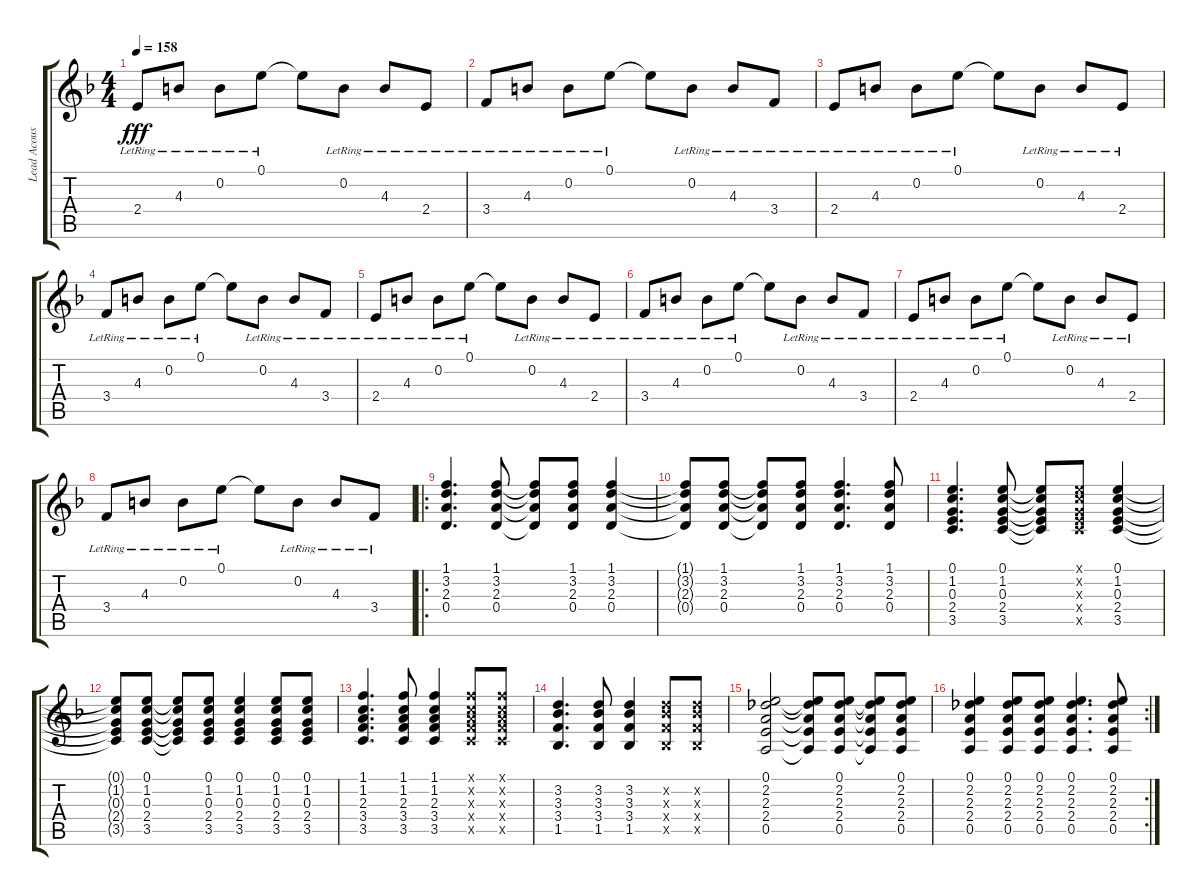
\track ("Lead Acoustic" "Lead Acous") {instrument acousticguitarsteel}
\staff {score tabs}
\tuning (E4 B3 G3 D3 A2 D2) {hide}
\ts (4 4)
\tempo 158
\clef g2
\ks f
2.4{lr}.8{dy fff} 4.3{lr}.8 0.2{lr}.8 0.1{lr}.8 0.1{t}.8 0.2{lr}.8 4.3{lr}.8 2.4{lr}.8 |
3.4{lr}.8 4.3{lr}.8 0.2{lr}.8 0.1{lr}.8 0.1{t}.8 0.2{lr}.8 4.3{lr}.8 3.4{lr}.8 |
2.4{lr}.8 4.3{lr}.8 0.2{lr}.8 0.1{lr}.8 0.1{t}.8 0.2{lr}.8 4.3{lr}.8 2.4{lr}.8 |
3.4{lr}.8 4.3{lr}.8 0.2{lr}.8 0.1{lr}.8 0.1{t}.8 0.2{lr}.8 4.3{lr}.8 3.4{lr}.8 |
2.4{lr}.8 4.3{lr}.8 0.2{lr}.8 0.1{lr}.8 0.1{t}.8 0.2{lr}.8 4.3{lr}.8 2.4{lr}.8 |
3.4{lr}.8 4.3{lr}.8 0.2{lr}.8 0.1{lr}.8 0.1{t}.8 0.2{lr}.8 4.3{lr}.8 3.4{lr}.8 |
2.4{lr}.8 4.3{lr}.8 0.2{lr}.8 0.1{lr}.8 0.1{t}.8 0.2{lr}.8 4.3{lr}.8 2.4{lr}.8 |
3.4{lr}.8 4.3{lr}.8 0.2{lr}.8 0.1{lr}.8 0.1{t}.8 0.2{lr}.8 4.3{lr}.8 3.4{lr}.8 |
\ro
(1.1 3.2 2.3 0.4).4{d} (1.1 3.2 2.3 0.4).8 (1.1{t} 3.2{t} 2.3{t} 0.4{t}).8 (1.1 3.2 2.3 0.4).8 (1.1 3.2 2.3 0.4).4 |
(1.1{t} 3.2{t} 2.3{t} 0.4{t}).8 (1.1 3.2 2.3 0.4).8 (1.1{t} 3.2{t} 2.3{t} 0.4{t}).8 (1.1 3.2 2.3 0.4).8 (1.1 3.2 2.3 0.4).4{d} (1.1 3.2 2.3 0.4).8 |
(0.1 1.2 0.3 2.4 3.5).4{d} (0.1 1.2 0.3 2.4 3.5).8 (0.1{t} 1.2{t} 0.3{t} 2.4{t} 3.5{t}).8 (0.1{x} 1.2{x} 0.3{x} 2.4{x} 3.5{x}).8 (0.1 1.2 0.3 2.4 3.5).4 |
(0.1{t} 1.2{t} 0.3{t} 2.4{t} 3.5{t}).8 (0.1 1.2 0.3 2.4 3.5).8 (0.1{t} 1.2{t} 0.3{t} 2.4{t} 3.5{t}).8 (0.1 1.2 0.3 2.4 3.5).8 (0.1 1.2 0.3 2.4 3.5).4 (0.1 1.2 0.3 2.4 3.5).8 (0.1 1.2 0.3 2.4 3.5).8 |
(1.1 1.2 2.3 3.4 3.5).4{d} (1.1 1.2 2.3 3.4 3.5).8 (1.1 1.2 2.3 3.4 3.5).4 (1.1{x} 1.2{x} 2.3{x} 3.4{x} 3.5{x}).8 (1.1{x} 1.2{x} 2.3{x} 3.4{x} 3.5{x}).8 |
(3.2 3.3 3.4 1.5).4{d} (3.2 3.3 3.4 1.5).8 (3.2 3.3 3.4 1.5).4 (3.2{x} 3.3{x} 3.4{x} 1.5{x}).8 (3.2{x} 3.3{x} 3.4{x} 1.5{x}).8 |
(0.1 2.2 2.3 2.4 0.5).2 (0.1{t} 2.2{t} 2.3{t} 2.4{t} 0.5{t}).8 (0.1 2.2 2.3 2.4 0.5).8 (0.1{t} 2.2{t} 2.3{t} 2.4{t} 0.5{t}).8 (0.1 2.2 2.3 2.4 0.5).8 |
\rc 2
(0.1 2.2 2.3 2.4 0.5).4 (0.1 2.2 2.3 2.4 0.5).8 (0.1 2.2 2.3 2.4 0.5).8 (0.1 2.2 2.3 2.4 0.5).4{d} (0.1 2.2 2.3 2.4 0.5).8
